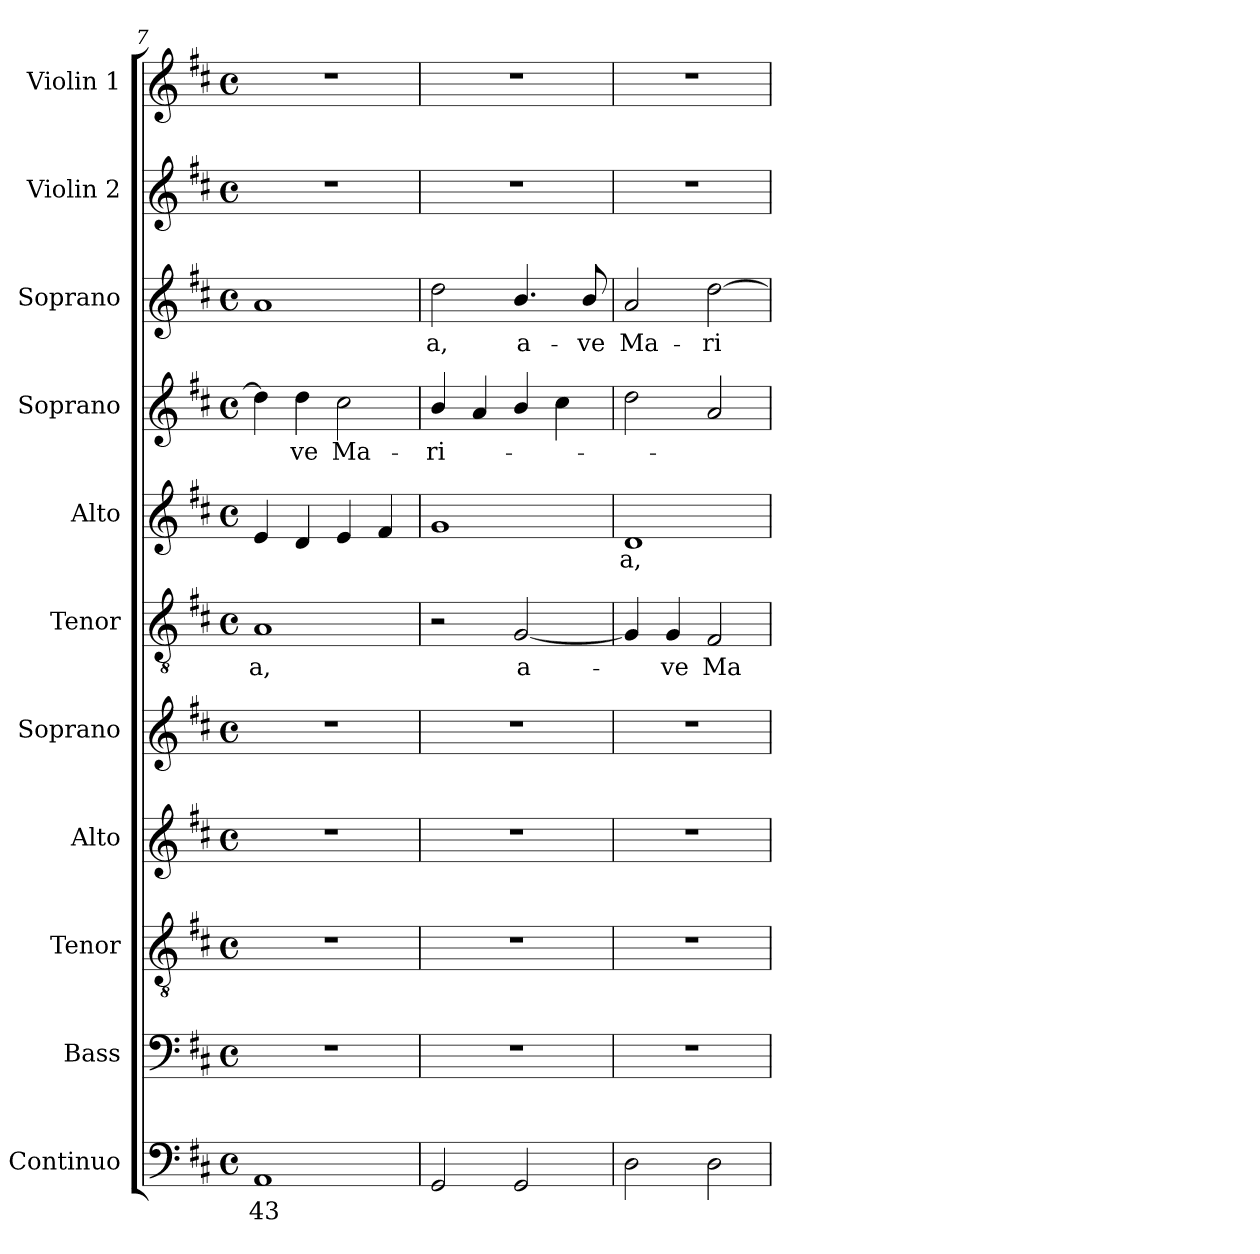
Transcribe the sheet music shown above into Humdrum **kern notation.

**kern	**text	**kern	**kern	**kern	**kern	**kern	**text	**kern	**text	**kern	**text	**kern	**text	**kern	**kern
*part11	*part11	*part10	*part9	*part8	*part7	*part6	*part6	*part5	*part5	*part4	*part4	*part3	*part3	*part2	*part1
*staff11	*staff11	*staff10	*staff9	*staff8	*staff7	*staff6	*staff6	*staff5	*staff5	*staff4	*staff4	*staff3	*staff3	*staff2	*staff1
*I"Continuo	*	*I"Bass	*I"Tenor	*I"Alto	*I"Soprano	*I"Tenor	*	*I"Alto	*	*I"Soprano	*	*I"Soprano	*	*I"Violin 2	*I"Violin 1
*I'Cont.	*	*I'B.	*I'T.	*I'A.	*I'S.	*I'T.	*	*I'A.	*	*I'S.	*	*I'S.	*	*I'Vln. 2	*I'Vln. 1
*clefF4	*	*clefF4	*clefGv2	*clefG2	*clefG2	*clefGv2	*	*clefG2	*	*clefG2	*	*clefG2	*	*clefG2	*clefG2
*	*	*	*ITrd7c12	*	*	*ITrd7c12	*	*	*	*	*	*	*	*	*
*k[f#c#]	*	*k[f#c#]	*k[f#c#]	*k[f#c#]	*k[f#c#]	*k[f#c#]	*	*k[f#c#]	*	*k[f#c#]	*	*k[f#c#]	*	*k[f#c#]	*k[f#c#]
*D:	*	*D:	*D:	*D:	*D:	*D:	*	*D:	*	*D:	*	*D:	*	*D:	*D:
*M4/4	*	*M4/4	*M4/4	*M4/4	*M4/4	*M4/4	*	*M4/4	*	*M4/4	*	*M4/4	*	*M4/4	*M4/4
*met(c)	*	*met(c)	*met(c)	*met(c)	*met(c)	*met(c)	*	*met(c)	*	*met(c)	*	*met(c)	*	*met(c)	*met(c)
=7	=7	=7	=7	=7	=7	=7	=7	=7	=7	=7	=7	=7	=7	=7	=7
!	!LO:LY:b:color=#000000	!	!	!	!	!	!	!	!	!	!	!	!	!	!
!	!	!	!	!	!	!	!LO:LY:b:color=#000000	!	!	!	!	!	!	!	!
1AAi	43	1r	1r	1r	1r	1AAi	-a,	4ei/	.	4ddi\]	.	1ai	.	1r	1r
!	!	!	!	!	!	!	!	!	!	!	!LO:LY:b:color=#000000	!	!	!	!
.	.	.	.	.	.	.	.	4di/	.	4ddi\	-ve	.	.	.	.
!	!	!	!	!	!	!	!	!	!	!	!LO:LY:b:color=#000000	!	!	!	!
.	.	.	.	.	.	.	.	4ei/	.	2cc#i\	Ma-	.	.	.	.
.	.	.	.	.	.	.	.	4f#i/	.	.	.	.	.	.	.
!!LO:PB:g=z
=8	=8	=8	=8	=8	=8	=8	=8	=8	=8	=8	=8	=8	=8	=8	=8
!	!	!	!	!	!	!	!	!	!	!	!LO:LY:b:color=#000000	!	!	!	!
!	!	!	!	!	!	!	!	!	!	!	!	!	!LO:LY:b:color=#000000	!	!
2GGi/	.	1r	1r	1r	1r	2r	.	1gi	.	4bi/	-ri-	2ddi\	-a,	1r	1r
.	.	.	.	.	.	.	.	.	.	4ai/	.	.	.	.	.
!	!	!	!	!	!	!	!LO:LY:b:color=#000000	!	!	!	!	!	!	!	!
!	!	!	!	!	!	!	!	!	!	!	!	!	!LO:LY:b:color=#000000	!	!
2GGi/	.	.	.	.	.	[<2GGi/	a-	.	.	4bi/	.	4.bi/	a-	.	.
.	.	.	.	.	.	.	.	.	.	4cc#i\	.	.	.	.	.
!	!	!	!	!	!	!	!	!	!	!	!	!	!LO:LY:b:color=#000000	!	!
.	.	.	.	.	.	.	.	.	.	.	.	8bi/	-ve	.	.
=9	=9	=9	=9	=9	=9	=9	=9	=9	=9	=9	=9	=9	=9	=9	=9
!	!	!	!	!	!	!	!	!	!LO:LY:b:color=#000000	!	!	!	!	!	!
!	!	!	!	!	!	!	!	!	!	!	!	!	!LO:LY:b:color=#000000	!	!
2Di\	.	1r	1r	1r	1r	4GGi/]	.	1di	-a,	2ddi\	.	2ai/	Ma-	1r	1r
!	!	!	!	!	!	!	!LO:LY:b:color=#000000	!	!	!	!	!	!	!	!
.	.	.	.	.	.	4GGi/	-ve	.	.	.	.	.	.	.	.
!	!	!	!	!	!	!	!LO:LY:b:color=#000000	!	!	!	!	!	!	!	!
!	!	!	!	!	!	!	!	!	!	!	!	!	!LO:LY:b:color=#000000	!	!
2Di\	.	.	.	.	.	2FF#i/	Ma-	.	.	2ai/	.	[>2ddi\	-ri-	.	.
=	=	=	=	=	=	=	=	=	=	=	=	=	=	=	=
*-	*-	*-	*-	*-	*-	*-	*-	*-	*-	*-	*-	*-	*-	*-	*-
